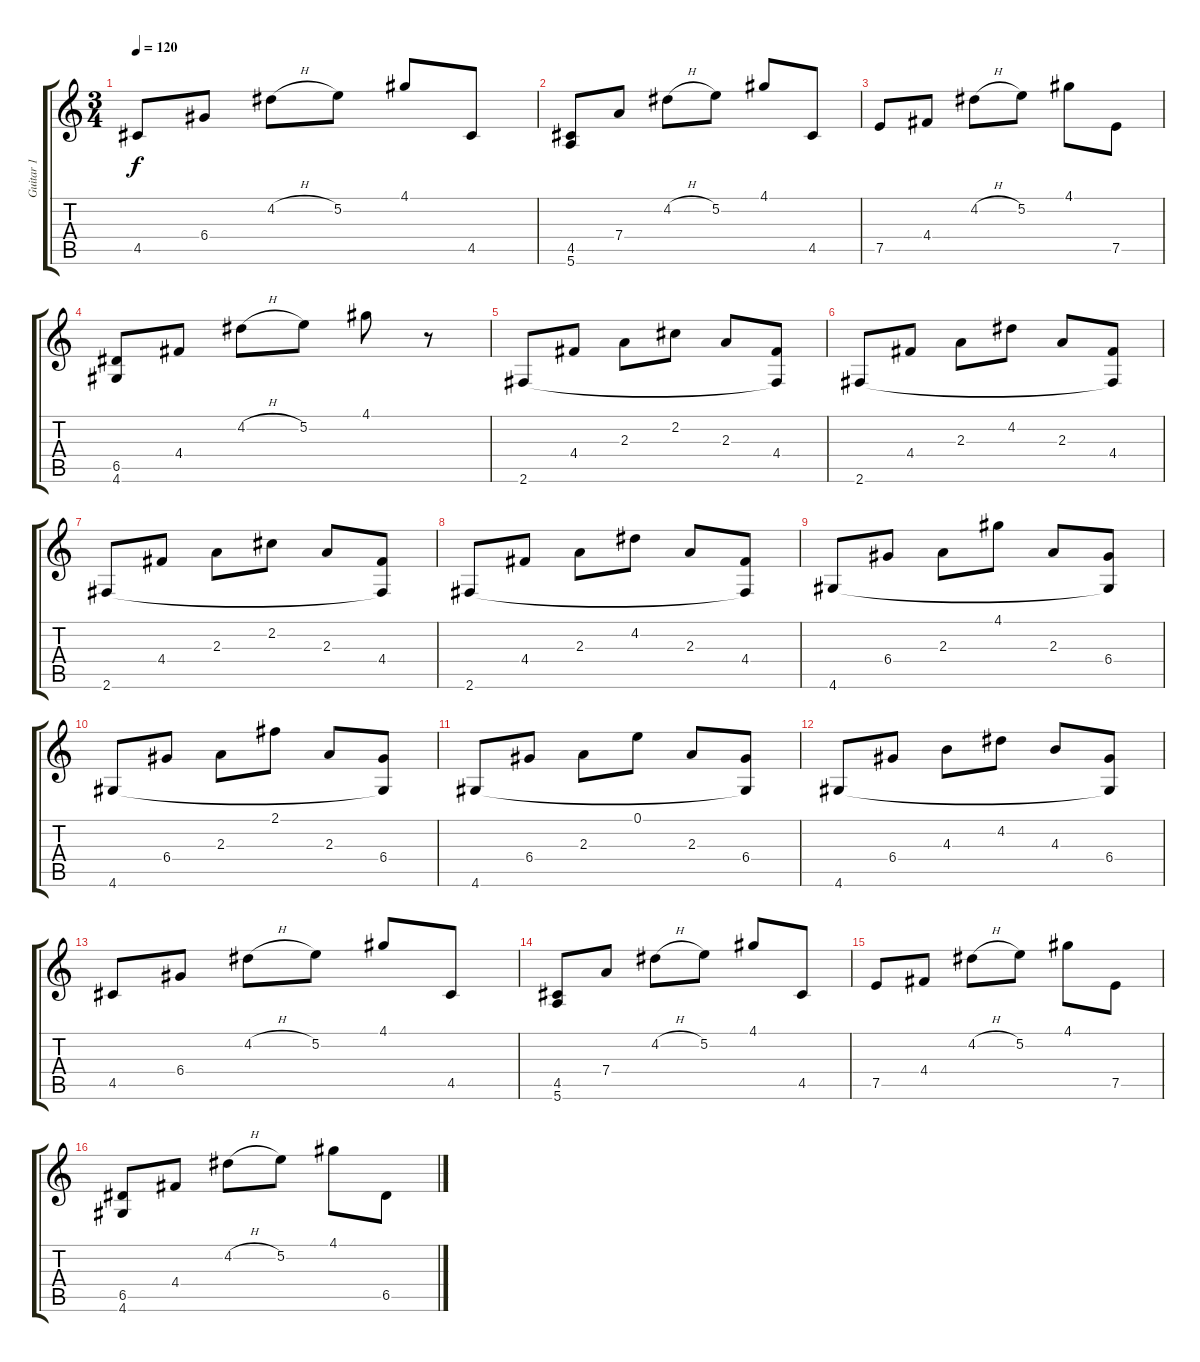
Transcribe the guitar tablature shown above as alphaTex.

\track ("Guitar 1" "Guitar 1") {instrument acousticguitarsteel}
\staff {score tabs}
\tuning (E4 B3 G3 D3 A2 E2) {hide}
\ts (3 4)
\tempo 120
\clef g2
\ks c
4.5.8{dy f} 6.4.8 4.2{h}.8 5.2.8 4.1.8 4.5.8 |
(4.5 5.6).8 7.4.8 4.2{h}.8 5.2.8 4.1.8 4.5.8 |
7.5.8 4.4.8 4.2{h}.8 5.2.8 4.1.8 7.5.8 |
(6.5 4.6).8 4.4.8 4.2{h}.8 5.2.8 4.1.8 r.8 |
2.6.8 4.4.8 2.3.8 2.2.8 2.3.8 (4.4 2.6{t}).8 |
2.6.8 4.4.8 2.3.8 4.2.8 2.3.8 (4.4 2.6{t}).8 |
2.6.8 4.4.8 2.3.8 2.2.8 2.3.8 (4.4 2.6{t}).8 |
2.6.8 4.4.8 2.3.8 4.2.8 2.3.8 (4.4 2.6{t}).8 |
4.6.8 6.4.8 2.3.8 4.1.8 2.3.8 (6.4 4.6{t}).8 |
4.6.8 6.4.8 2.3.8 2.1.8 2.3.8 (6.4 4.6{t}).8 |
4.6.8 6.4.8 2.3.8 0.1.8 2.3.8 (6.4 4.6{t}).8 |
4.6.8 6.4.8 4.3.8 4.2.8 4.3.8 (6.4 4.6{t}).8 |
4.5.8 6.4.8 4.2{h}.8 5.2.8 4.1.8 4.5.8 |
(4.5 5.6).8 7.4.8 4.2{h}.8 5.2.8 4.1.8 4.5.8 |
7.5.8 4.4.8 4.2{h}.8 5.2.8 4.1.8 7.5.8 |
(6.5 4.6).8 4.4.8 4.2{h}.8 5.2.8 4.1.8 6.5.8
